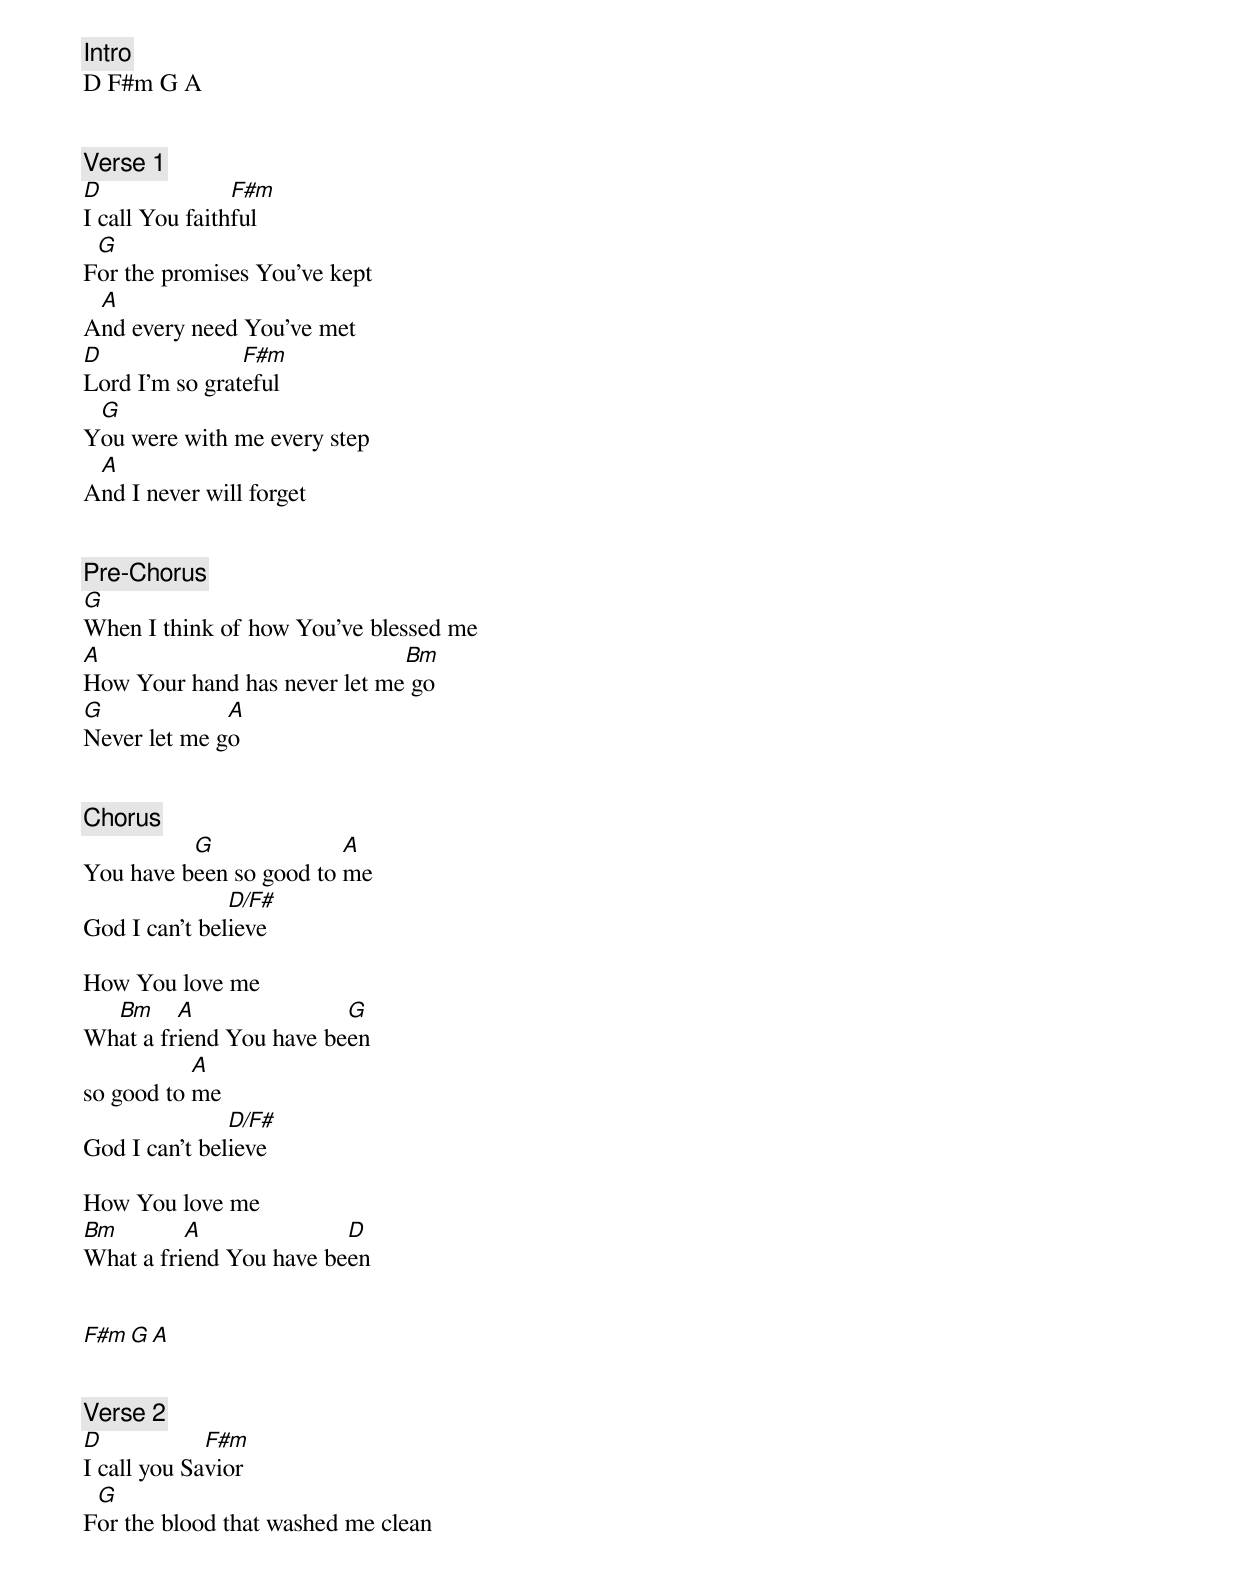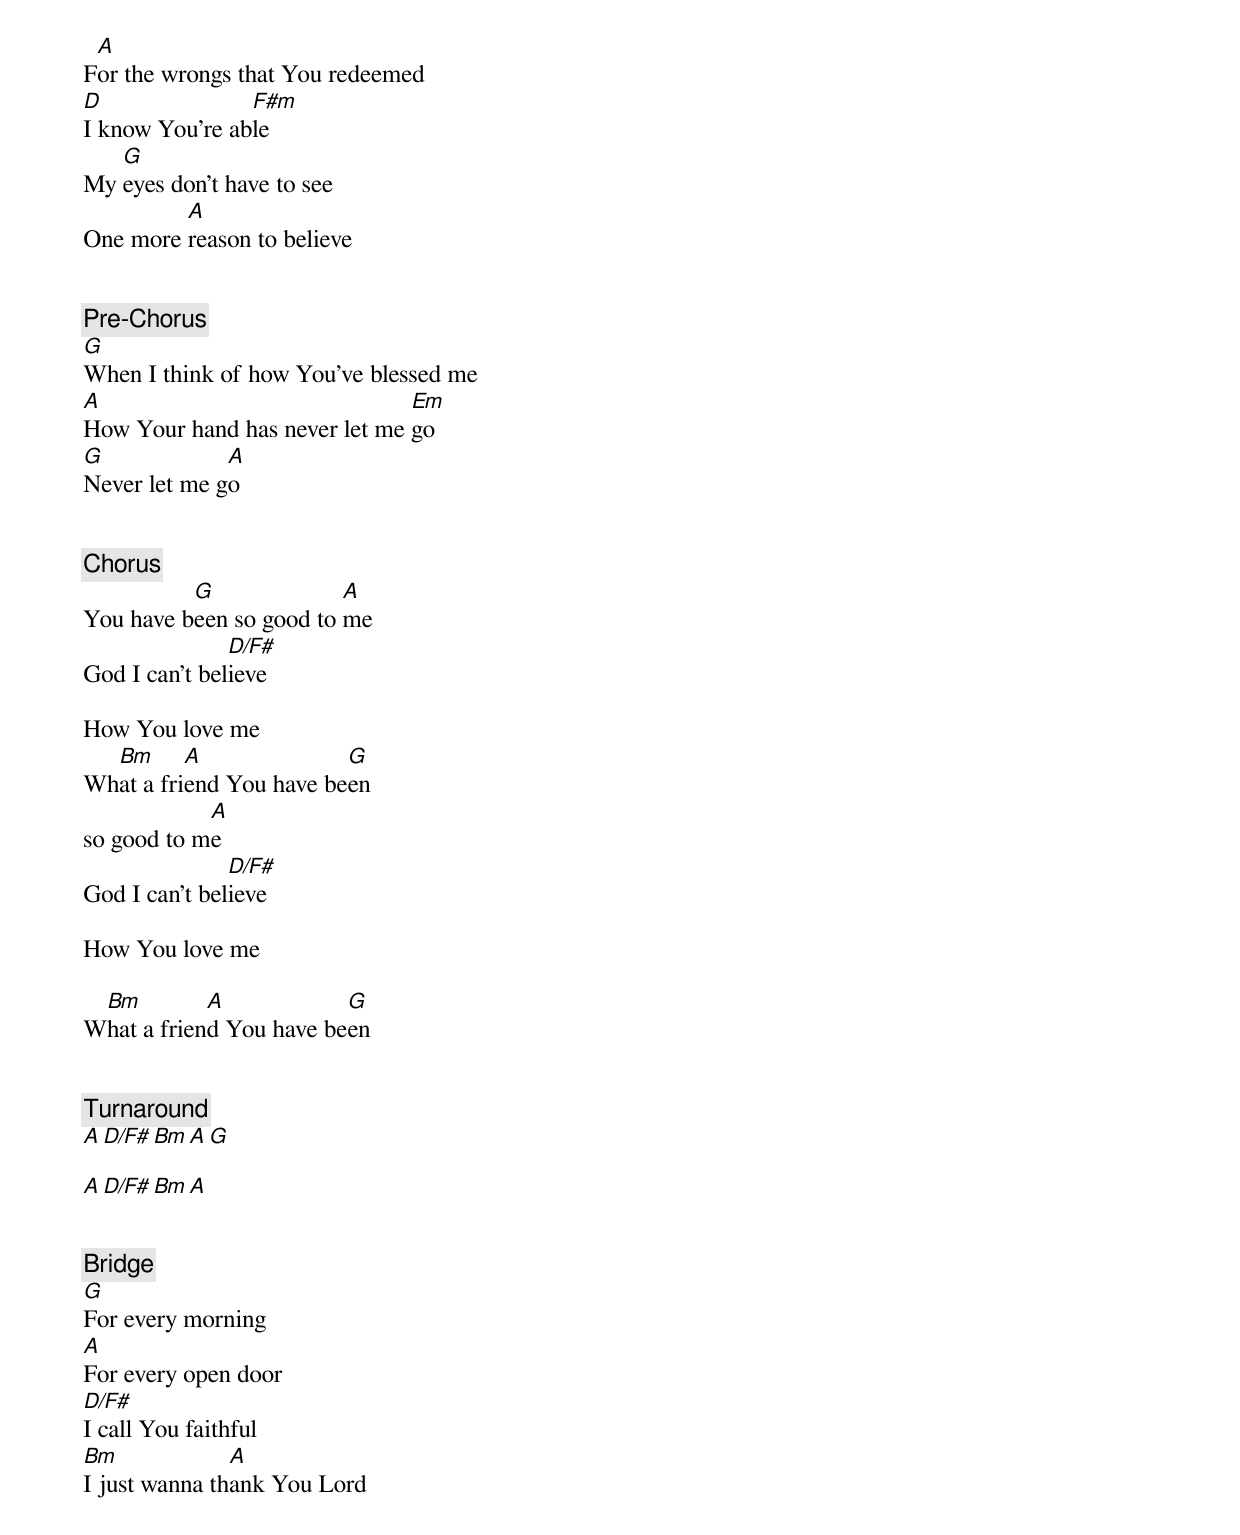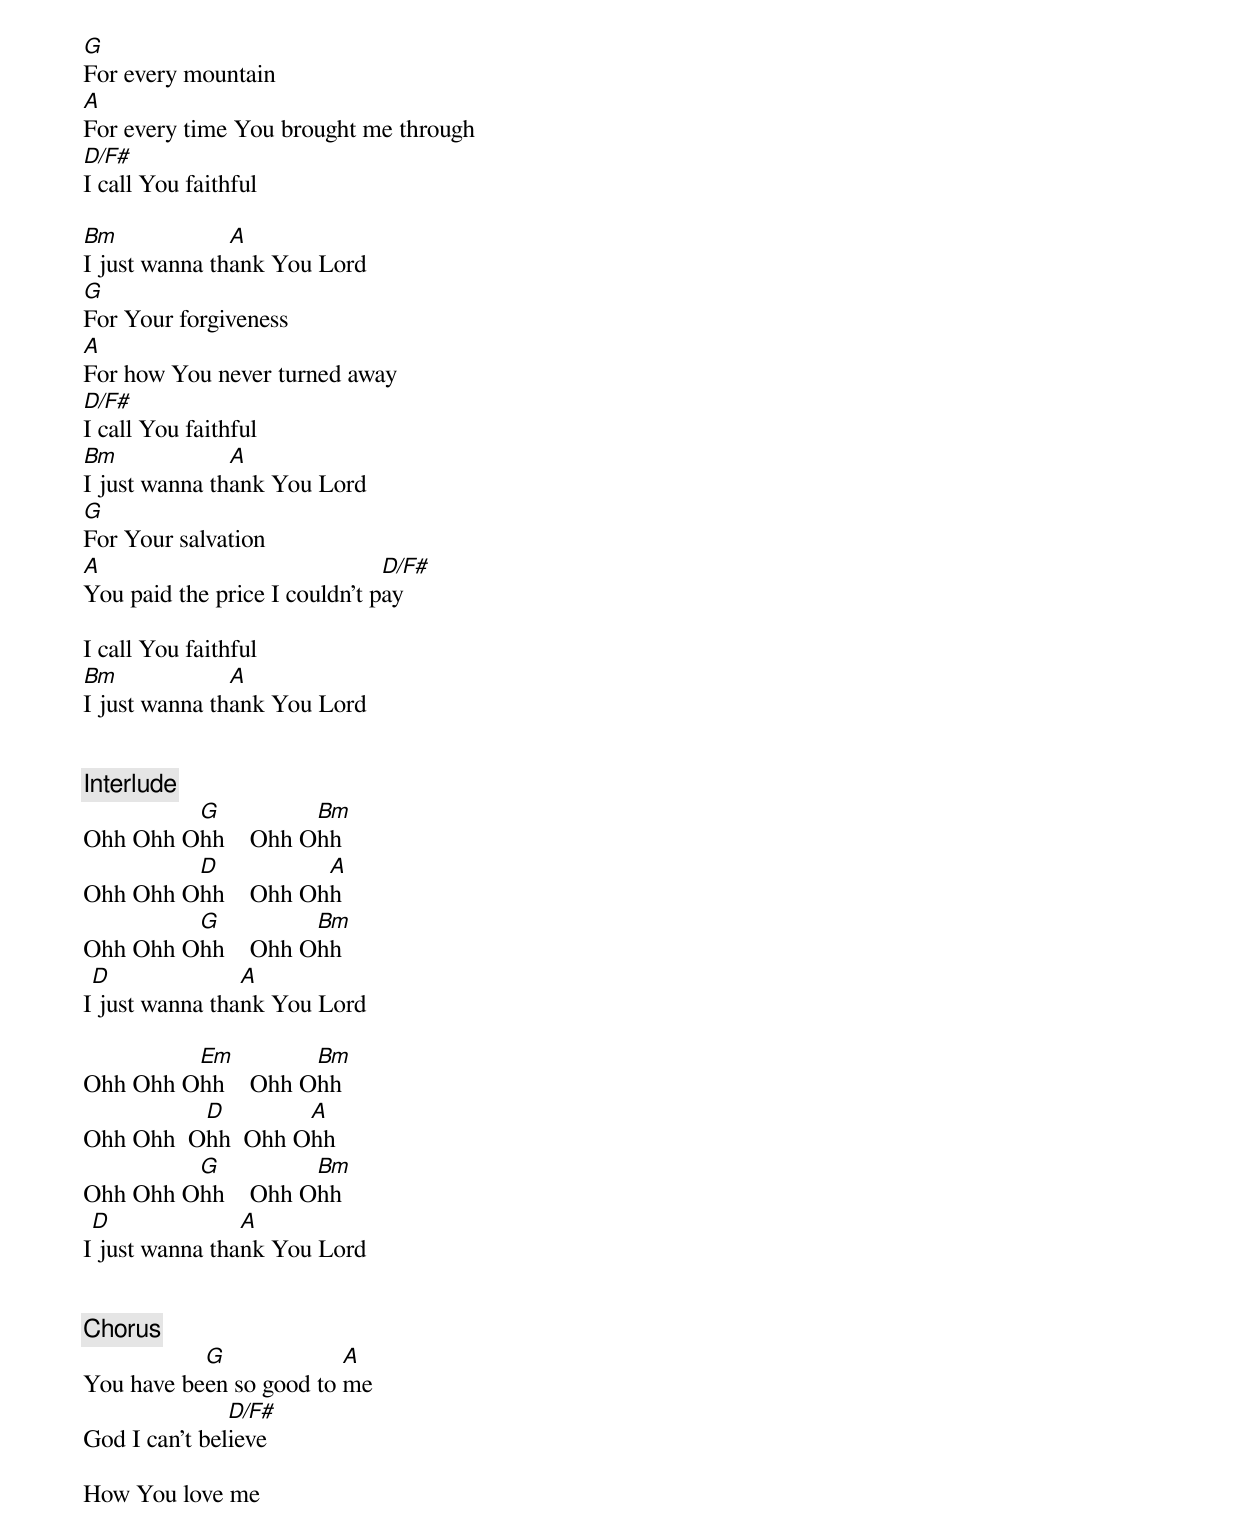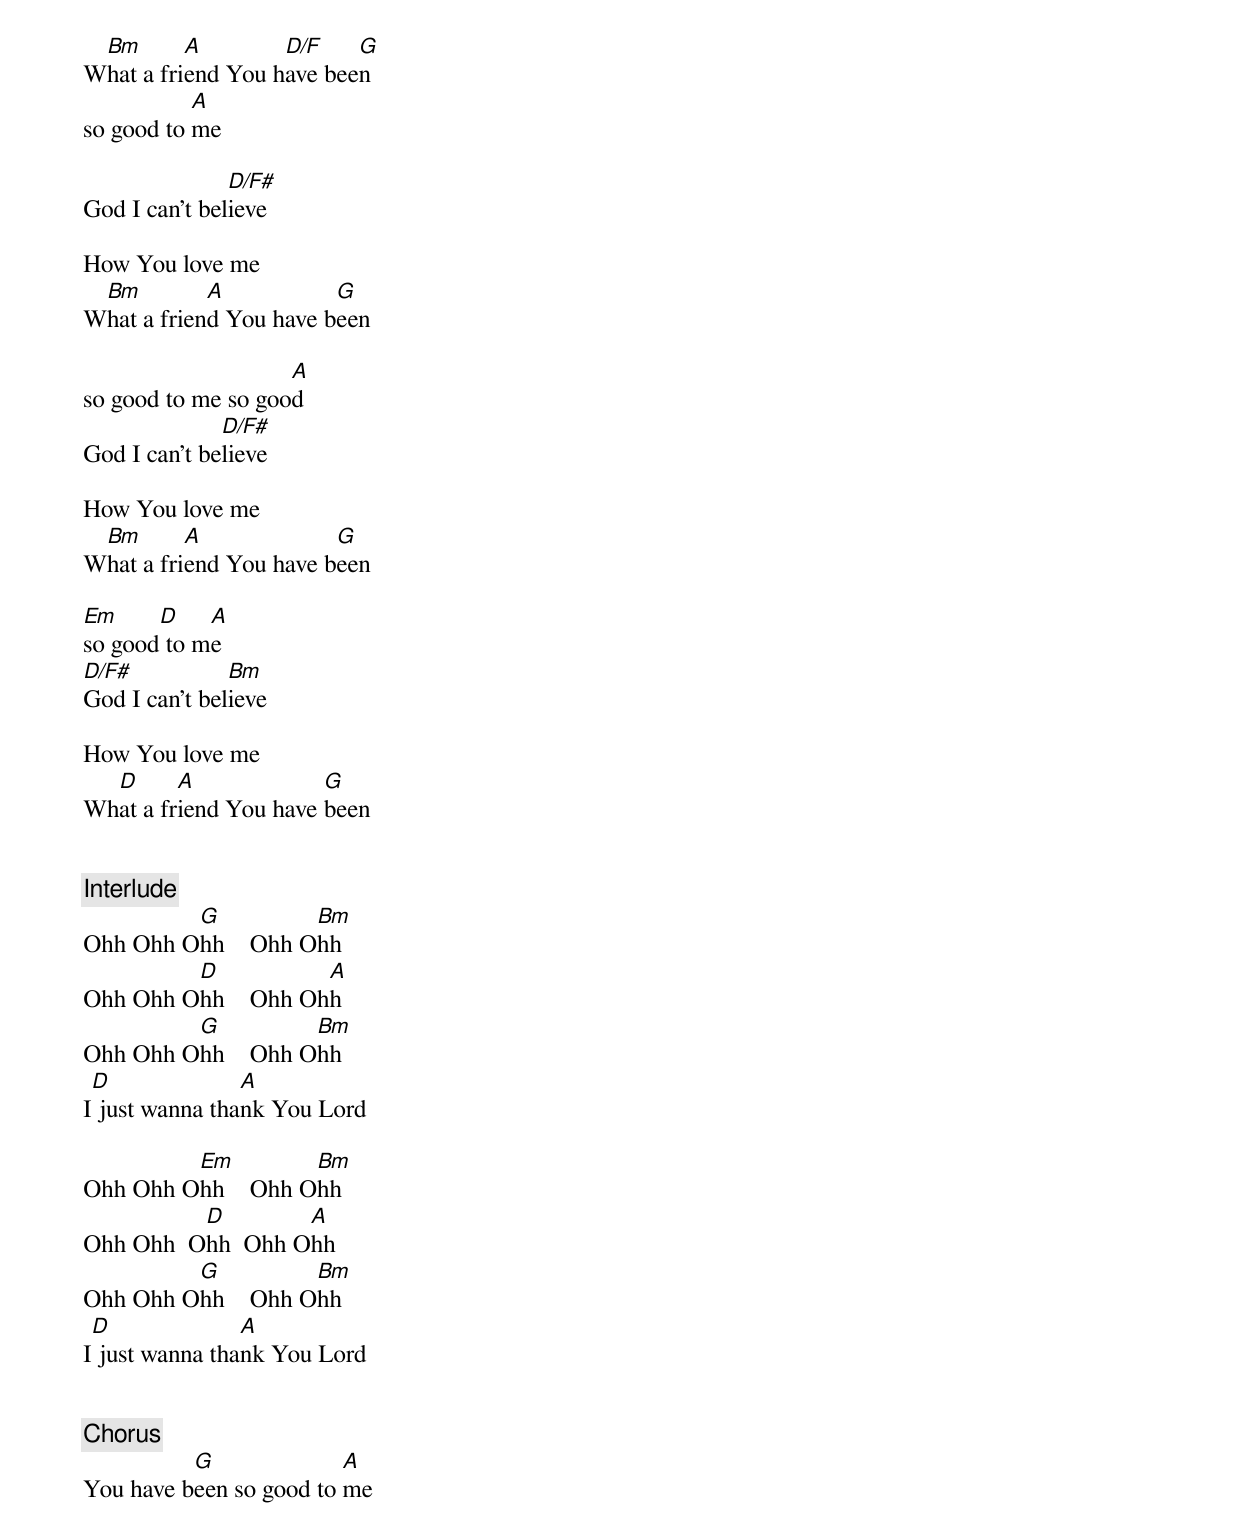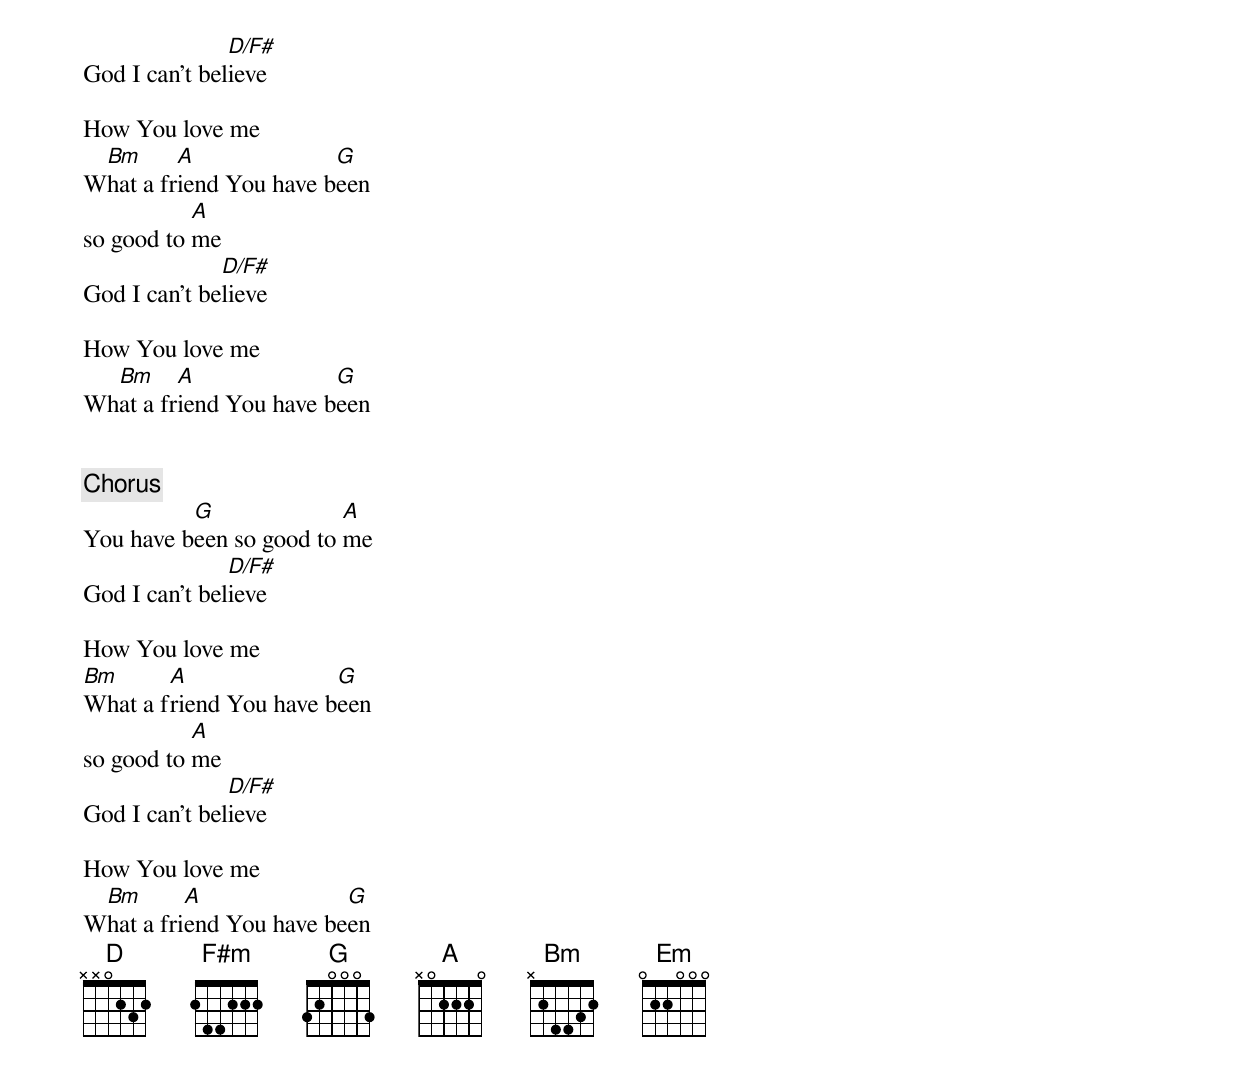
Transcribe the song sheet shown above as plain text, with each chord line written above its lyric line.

[Intro]
D F#m G A


[Verse 1]
D               F#m
I call You faithful
 G
For the promises You’ve kept
 A
And every need You’ve met
D               F#m
Lord I’m so grateful
 G
You were with me every step
 A
And I never will forget


[Pre-Chorus]
G
When I think of how You’ve blessed me
A                             Bm
How Your hand has never let me go
G             A
Never let me go


[Chorus]
          G              A
You have been so good to me
               D/F#
God I can’t believe

How You love me
  Bm     A               G
What a friend You have been
           A
so good to me
               D/F#
God I can’t believe

How You love me
Bm        A              D
What a friend You have been


F#m G A


[Verse 2]
D            F#m
I call you Savior
 G
For the blood that washed me clean
 A
For the wrongs that You redeemed
D               F#m
I know You’re able
   G
My eyes don’t have to see
         A
One more reason to believe


[Pre-Chorus]
G
When I think of how You’ve blessed me
A                              Em
How Your hand has never let me go
G             A
Never let me go


[Chorus]
          G              A
You have been so good to me
               D/F#
God I can’t believe

How You love me
  Bm      A              G
What a friend You have been
            A
so good to me
               D/F#
God I can’t believe

How You love me

 Bm         A            G
What a friend You have been


[Turnaround]
A  D/F# Bm A  G

A  D/F# Bm A


[Bridge]
G
For every morning
A
For every open door
D/F#
I call You faithful
Bm             A
I just wanna thank You Lord
G
For every mountain
A
For every time You brought me through
D/F#
I call You faithful

Bm             A
I just wanna thank You Lord
G
For Your forgiveness
A
For how You never turned away
D/F#
I call You faithful
Bm             A
I just wanna thank You Lord
G
For Your salvation
A                              D/F#
You paid the price I couldn’t pay

I call You faithful
Bm             A
I just wanna thank You Lord


[Interlude]
         G          Bm
Ohh Ohh Ohh    Ohh Ohh
         D           A
Ohh Ohh Ohh    Ohh Ohh
         G          Bm
Ohh Ohh Ohh    Ohh Ohh
 D              A
I just wanna thank You Lord

         Em         Bm
Ohh Ohh Ohh    Ohh Ohh
          D        A
Ohh Ohh  Ohh  Ohh Ohh
         G          Bm
Ohh Ohh Ohh    Ohh Ohh
 D              A
I just wanna thank You Lord


[Chorus]
           G             A
You have been so good to me
               D/F#
God I can’t believe

How You love me
 Bm       A        D/F    G
What a friend You have been
           A
so good to me

               D/F#
God I can’t believe

How You love me
 Bm         A           G
What a friend You have been

                    A
so good to me so good
              D/F#
God I can’t believe

How You love me
 Bm       A             G
What a friend You have been

Em     D    A
so good to me
D/F#           Bm
God I can’t believe

How You love me
  D      A             G
What a friend You have been


[Interlude]
         G          Bm
Ohh Ohh Ohh    Ohh Ohh
         D           A
Ohh Ohh Ohh    Ohh Ohh
         G          Bm
Ohh Ohh Ohh    Ohh Ohh
 D              A
I just wanna thank You Lord

         Em         Bm
Ohh Ohh Ohh    Ohh Ohh
          D        A
Ohh Ohh  Ohh  Ohh Ohh
         G          Bm
Ohh Ohh Ohh    Ohh Ohh
 D              A
I just wanna thank You Lord


[Chorus]
          G              A
You have been so good to me
               D/F#
God I can’t believe

How You love me
 Bm      A              G
What a friend You have been
           A
so good to me
              D/F#
God I can’t believe

How You love me
  Bm     A              G
What a friend You have been


[Chorus]
          G              A
You have been so good to me
               D/F#
God I can’t believe

How You love me
Bm      A               G
What a friend You have been
           A
so good to me
               D/F#
God I can’t believe

How You love me
 Bm       A              G
What a friend You have been
